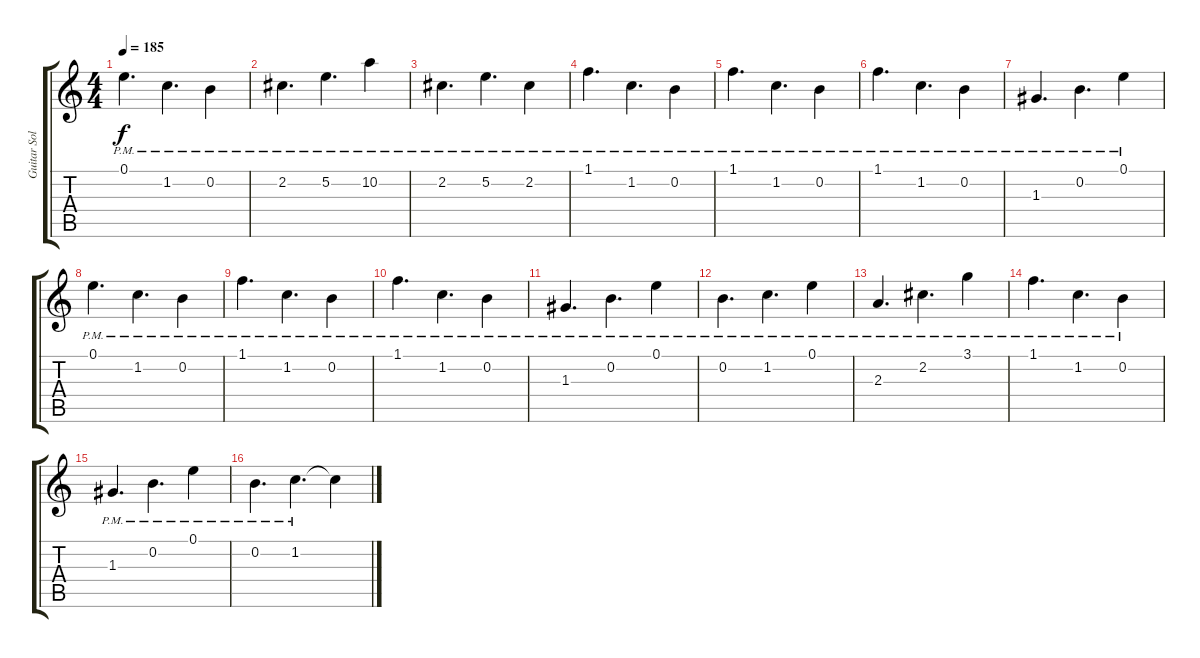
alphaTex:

\track ("Guitar Solo" "Guitar Sol") {instrument electricguitarclean}
\staff {score tabs}
\tuning (E4 B3 G3 D3 A2 E2) {hide}
\ts (4 4)
\tempo 185
\clef g2
\ks c
0.1{pm}.4{d dy f} 1.2{pm}.4{d} 0.2{pm}.4 |
2.2{pm}.4{d} 5.2{pm}.4{d} 10.2{pm}.4 |
2.2{pm}.4{d} 5.2{pm}.4{d} 2.2{pm}.4 |
1.1{pm}.4{d} 1.2{pm}.4{d} 0.2{pm}.4 |
1.1{pm}.4{d} 1.2{pm}.4{d} 0.2{pm}.4 |
1.1{pm}.4{d} 1.2{pm}.4{d} 0.2{pm}.4 |
1.3{pm}.4{d} 0.2{pm}.4{d} 0.1{pm}.4 |
0.1{pm}.4{d} 1.2{pm}.4{d} 0.2{pm}.4 |
1.1{pm}.4{d} 1.2{pm}.4{d} 0.2{pm}.4 |
1.1{pm}.4{d} 1.2{pm}.4{d} 0.2{pm}.4 |
1.3{pm}.4{d} 0.2{pm}.4{d} 0.1{pm}.4 |
0.2{pm}.4{d} 1.2{pm}.4{d} 0.1{pm}.4 |
2.3{pm}.4{d} 2.2{pm}.4{d} 3.1{pm}.4 |
1.1{pm}.4{d} 1.2{pm}.4{d} 0.2{pm}.4 |
1.3{pm}.4{d} 0.2{pm}.4{d} 0.1{pm}.4 |
0.2{pm}.4{d} 1.2{pm}.4{d} 1.2{t}.4
